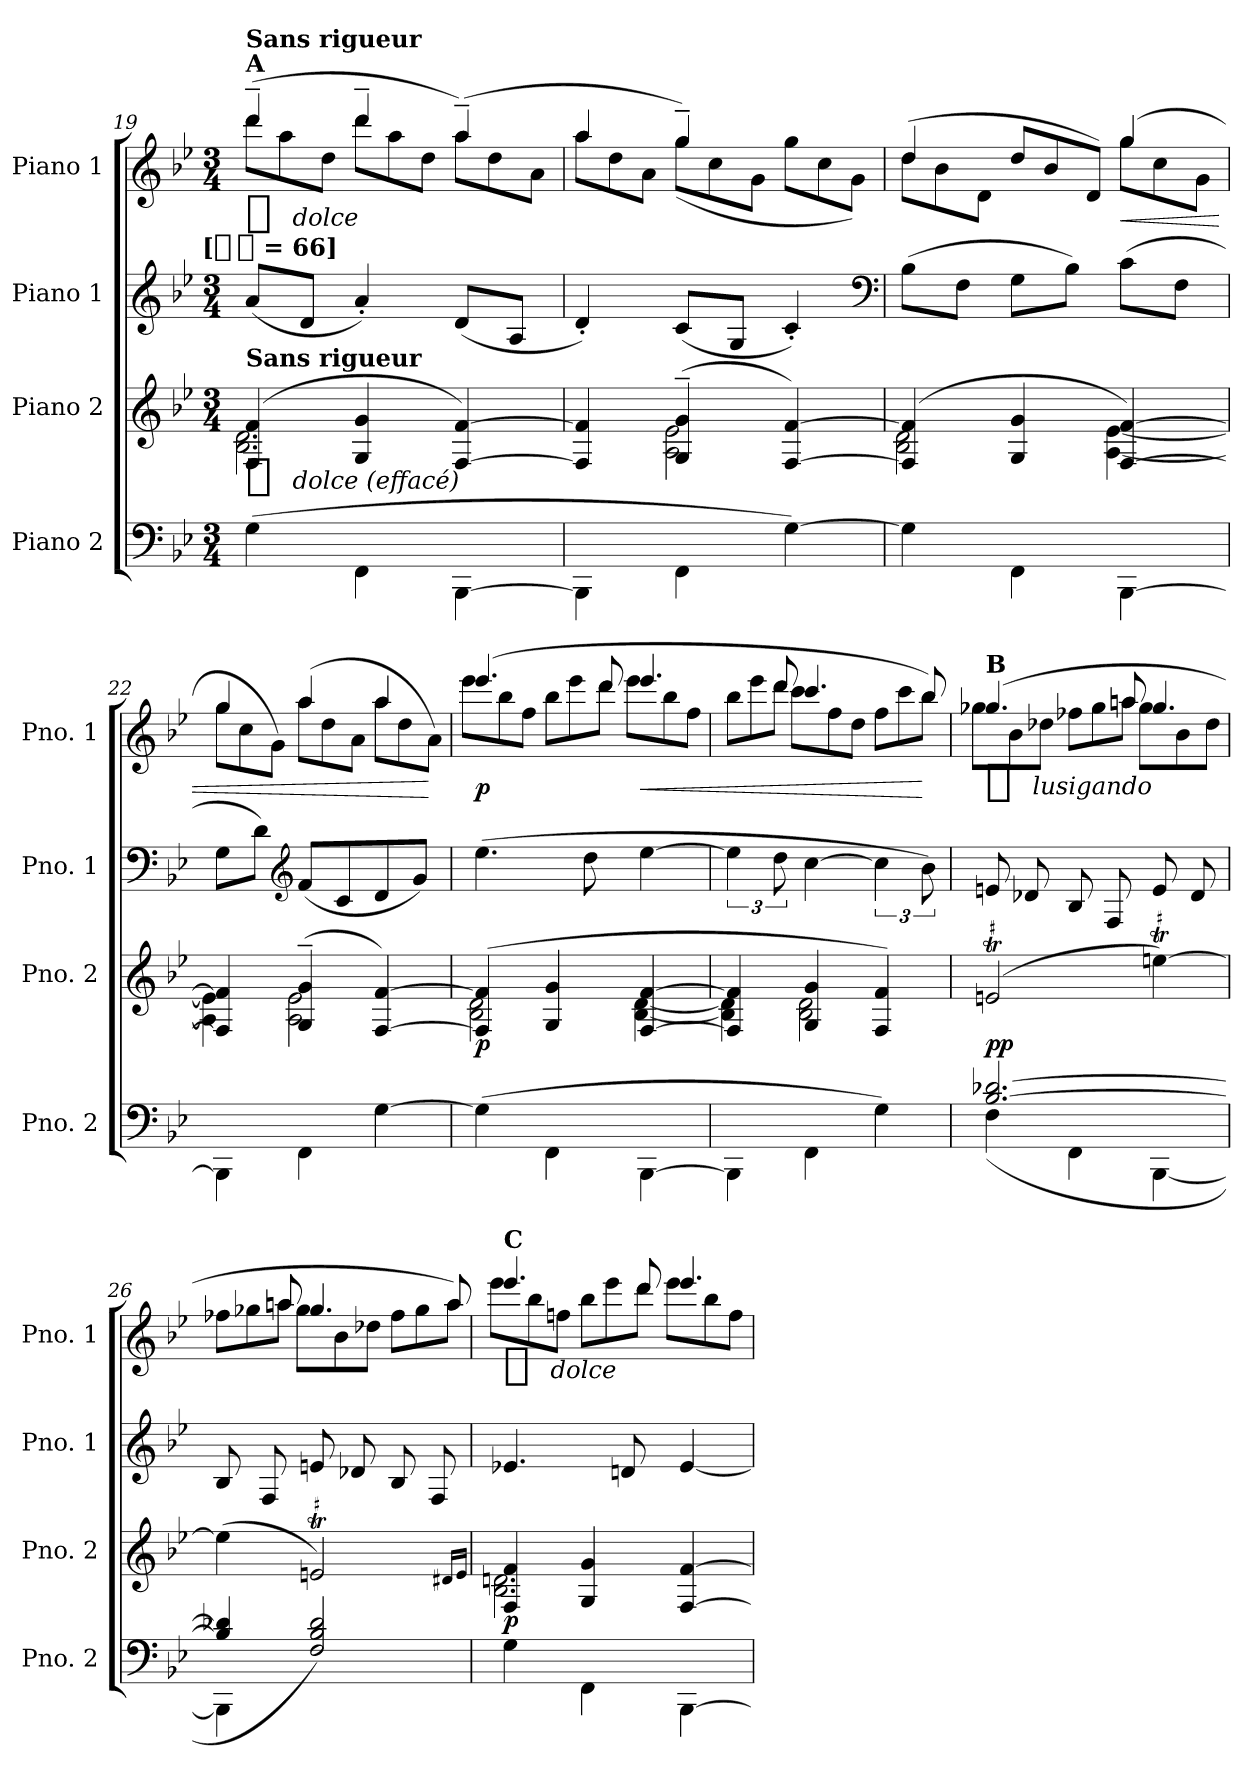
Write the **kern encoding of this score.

**kern	**kern	**dynam	**kern	**kern	**dynam
*part4	*part3	*part3	*part2	*part1	*part1
*staff4	*staff3	*staff3	*staff2	*staff1	*staff1
*I"Piano 2	*I"Piano 2	*	*I"Piano 1	*I"Piano 1	*
*I' Pno. 2	*I' Pno. 2	*	*I' Pno. 1	*I' Pno. 1	*
*clefF4	*clefG2	*	*clefG2	*clefG2	*
*k[b-e-]	*k[b-e-]	*	*k[b-e-]	*k[b-e-]	*
*B-:	*B-:	*	*B-:	*B-:	*
*M3/4	*M3/4	*	*M3/4	*M3/4	*
=19	=19	=19	=19	=19	=19
*	*^	*	*	*^	*
*	*	*	*	*	*	*Xtuplet	*
*	*v	*v	*	*	*v	*v	*
*MM198	*MM198	*	*MM198	*MM198	*
*	*^	*	*	*^	*
!	!	!	!	!LO:TX:t=[[half-dot] = 66]	!	!	!
!	!	!	!	!	!LO:TX:a:B:t=A	!	!
!	!	!	!	!	!LO:TX:a:B:t=Sans rigueur	!	!
!	!LO:TX:a:B:t=Sans rigueur	!	!	!	!	!	!
!	!	!	!LO:DY:t=%s  dolce  (effacé)	!	!	!	!LO:DY:t=%s  dolce
(4G	(4F/ 4f/	2.B- 2.d	p	(8aL	(4ddd~	12dddL	p
.	.	.	.	.	.	12aa	.
.	.	.	.	8dJ	.	.	.
.	.	.	.	.	.	12ddJ	.
4FF\	4G/ 4g/	.	.	4a')	4ddd~	12dddL	.
.	.	.	.	.	.	12aa	.
.	.	.	.	.	.	12ddJ	.
[4BBB-\	[4F/ [4f/)	.	.	(8dL	(4aa~)	12aaL	.
.	.	.	.	.	.	12dd	.
.	.	.	.	8AJ	.	.	.
.	.	.	.	.	.	12aJ	.
=20	=20	=20	=20	=20	=20	=20	=20
4BBB-\]	4F]/ 4f]/	4ryy	.	4d')	4aa	12aaL	.
.	.	.	.	.	.	12dd	.
.	.	.	.	.	.	12aJ	.
4FF\	(4G~/ 4g~/	2A 2e-	.	(8cL	4gg~)	(>12ggL	.
.	.	.	.	.	.	12cc	.
.	.	.	.	8GJ	.	.	.
.	.	.	.	.	.	12gJ	.
[4G)	[4F/ [4f/)	.	.	4c')	4ryy	12ggL	.
.	.	.	.	.	.	12cc	.
.	.	.	.	.	.	12gJ)	.
*	*	*	*	*clefF4	*	*	*
=21	=21	=21	=21	=21	=21	=21	=21
4G]	(4F]/ 4f]/	2B- 2d	.	(8B-L	4dd	(>12ddL	.
.	.	.	.	.	.	12b-	.
.	.	.	.	8FJ	.	.	.
.	.	.	.	.	.	12dJ	.
4FF\	4G/ 4g/	.	.	8GL	4ryy	12ddL	.
.	.	.	.	.	.	12b-	.
.	.	.	.	8B-J)	.	.	.
.	.	.	.	.	.	12dJ)	.
[4BBB-\	[4F/ [4f/)	[4A [4e-	.	(8cL	(4gg	12ggL	<
.	.	.	.	.	.	12cc	.
.	.	.	.	8FJ	.	.	.
.	.	.	.	.	.	12gJ	.
=22	=22	=22	=22	=22	=22	=22	=22
4BBB-\]	4F]/ 4f]/	4A] 4e-]	.	8GL	4gg	12ggL	.
.	.	.	.	.	.	12cc	.
.	.	.	.	8dJ)	.	.	.
.	.	.	.	.	.	12gJ)	.
*	*	*	*	*clefG2	*	*	*
4FF\	(4G~/ 4g~/	2A 2e-	.	(8fL	(4aa	12aaL	.
.	.	.	.	.	.	12dd	.
.	.	.	.	8c	.	.	.
.	.	.	.	.	.	12aJ	.
[4G	[4F/ [4f/)	.	.	8d	4aa	12aaL	.
.	.	.	.	.	.	12dd	.
.	.	.	.	8gJ)	.	.	.
.	.	.	.	.	.	12aJ)	[
=23	=23	=23	=23	=23	=23	=23	=23
!	!	!	!	!	!LO:N:vis=4.	!	!
(<4G]	(4F]/ 4f]/	2B- 2d	p	(4.ee-	(4eee-	12eee-L	p
.	.	.	.	.	.	12bb-	.
.	.	.	.	.	.	12ffJ	.
4FF\	4G/ 4g/	.	.	.	12ryy	12bb-L	.
.	.	.	.	.	12ryy	12eee-	.
.	.	.	.	8dd	.	.	.
.	.	.	.	.	12ddd	12dddJ	.
!	!	!	!	!	!LO:N:vis=4.	!	!
[4BBB-\	[4F/ [4f/	[4B- [4d	.	[4ee-	4eee-	12eee-L	<
.	.	.	.	.	.	12bb-	.
.	.	.	.	.	.	12ffJ	.
=24	=24	=24	=24	=24	=24	=24	=24
4BBB-\]	4F]/ 4f]/	4B-] 4d]	.	6ee-]	12ryy	12bb-L	.
.	.	.	.	.	12ryy	12eee-	.
.	.	.	.	12dd	12ddd	12dddJ	.
!	!	!	!	!	!LO:N:vis=4.	!	!
4FF\	4G/ 4g/	2B- 2d	.	[4cc	4ccc	12cccL	.
.	.	.	.	.	.	12ff	.
.	.	.	.	.	.	12ddJ	.
4G)	4F/ 4f/)	.	.	6cc]	12ryy	12ffL	.
.	.	.	.	.	12ryy	12ccc	.
.	.	.	.	12b-)	12bb-)	12bb-J	[
*	*v	*v	*	*	*	*	*
=25	=25	=25	=25	=25	=25	=25
*^	*	*	*	*	*	*
!	!	!	!	!	!LO:TX:a:B:t=B	!	!
!	!	!LO:TR:acc=#	!	!	!LO:N:vis=4.	!	!LO:DY:t=%s  lusigando
[2.B- [2.d-X	(4F	(<2enT	pp	8en	(4gg-X	12gg-XL	pp
.	.	.	.	.	.	12b-	.
.	.	.	.	8d-X	.	.	.
.	.	.	.	.	.	12dd-XJ	.
.	4FF	.	.	8B-	12ryy	12ff-XL	.
.	.	.	.	.	12ryy	12gg-	.
.	.	.	.	8F	.	.	.
.	.	.	.	.	12aani	12aaniJ	.
!	!	!LO:TR:acc=#	!	!	!LO:N:vis=4.	!	!
.	[4BBB-	[4eenT)	.	8e	4gg-	12gg-L	.
.	.	.	.	.	.	12b-	.
.	.	.	.	8d-	.	.	.
.	.	.	.	.	.	12dd-J	.
=26	=26	=26	=26	=26	=26	=26	=26
4B-] 4d-X]	4BBB-]	(>4eenTTT]	.	8B-	12ryy	12ff-XL	.
.	.	.	.	.	12ryy	12gg-X	.
.	.	.	.	8F	.	.	.
.	.	.	.	.	12aani	12aaniJ	.
!	!	!LO:TR:acc=#	!	!	!LO:N:vis=4.	!	!
2F/ 2B-/ 2d-/)	4ryy	2enT)	.	8en	4gg-	12gg-L	.
.	.	.	.	.	.	12b-	.
.	.	.	.	8d-X	.	.	.
.	.	.	.	.	.	12dd-XJ	.
.	4ryy	.	.	8B-	12ryy	12ff-L	.
.	.	.	.	.	12ryy	12gg-	.
.	.	.	.	8F	.	.	.
.	.	.	.	.	12aa)	12aaJ	.
*v	*v	*	*	*	*	*	*
.	16qqd#XLL	.	.	.	.	.
.	16qqeJJ	.	.	.	.	.
=27	=27	=27	=27	=27	=27	=27
*	*^	*	*	*	*	*
!	!	!	!	!	!LO:TX:a:B:t=C	!	!
!	!	!	!	!	!LO:N:vis=4.	!	!LO:DY:t=%s  dolce
4G	4FTTT/ 4fTTT/	2.B- 2.dn	p	4.e-X	4eee-	12eee-L	p
.	.	.	.	.	.	12bb-	.
.	.	.	.	.	.	12ffnJ	.
4FF\	4G/ 4g/	.	.	.	12ryy	12bb-L	.
.	.	.	.	.	12ryy	12eee-	.
.	.	.	.	8dn	.	.	.
.	.	.	.	.	12ddd	12dddJ	.
!	!	!	!	!	!LO:N:vis=4.	!	!
[4BBB-\	[4F/ [4f/	.	.	[4e-	4eee-	12eee-L	.
.	.	.	.	.	.	12bb-	.
.	.	.	.	.	.	12ffJ	.
*	*v	*v	*	*	*v	*v	*
=	=	=	=	=	=
*-	*-	*-	*-	*-	*-
